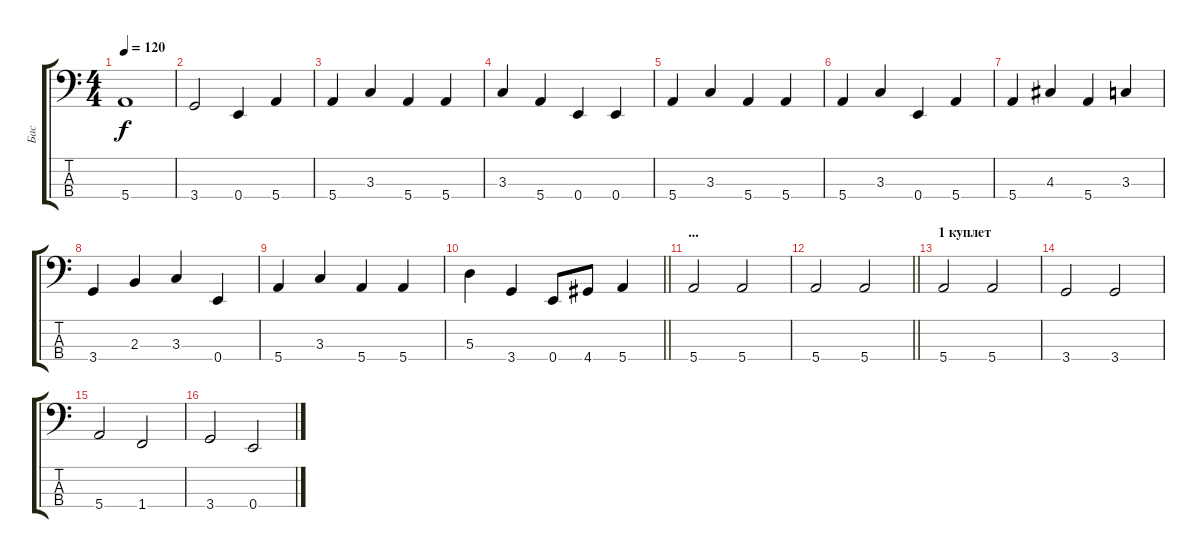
\track ("Бас" "Бас") {instrument electricbassfinger}
\staff {score tabs}
\tuning (G2 D2 A1 E1) {hide}
\ts (4 4)
\tempo 120
\clef f4
\ks c
5.4.1{dy f} |
3.4.2 0.4.4 5.4.4 |
5.4.4 3.3.4 5.4.4 5.4.4 |
3.3.4 5.4.4 0.4.4 0.4.4 |
5.4.4 3.3.4 5.4.4 5.4.4 |
5.4.4 3.3.4 0.4.4 5.4.4 |
5.4.4 4.3.4 5.4.4 3.3.4 |
3.4.4 2.3.4 3.3.4 0.4.4 |
5.4.4 3.3.4 5.4.4 5.4.4 |
\barLineRight lightlight
5.3.4 3.4.4 0.4.8 4.4.8 5.4.4 |
\section ("" "...")
5.4.2 5.4.2 |
\barLineRight lightlight
5.4.2 5.4.2 |
\section ("" "1 куплет")
5.4.2 5.4.2 |
3.4.2 3.4.2 |
5.4.2 1.4.2 |
3.4.2 0.4.2
